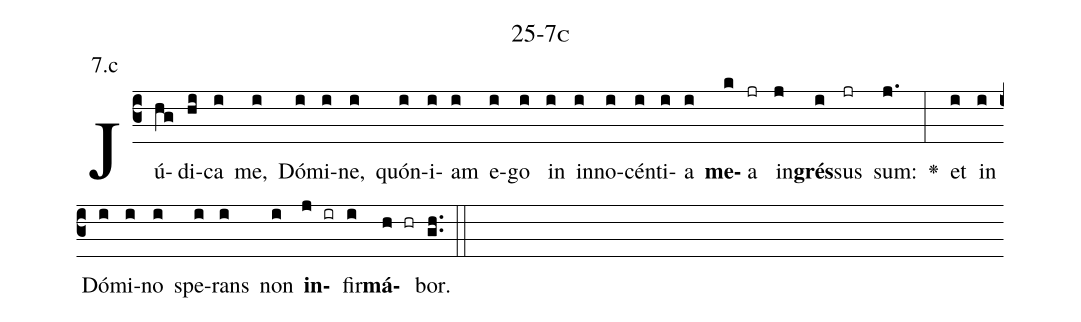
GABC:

name: 25-7c;
annotation: 7.c;
%%
(c3)Jú(hg)di(hi)ca(i) me,(i) Dó(i)mi(i)ne,(i) quón(i)i(i)am(i) e(i)go(i) in(i) in(i)no(i)cén(i)ti(i)a(i) <b>me</b>(k)a(jr) in(j)<b>grés</b>(i)sus(jr) sum:(j.) <v>\greheightstar</v>(:) et(i) in(i) Dó(i)mi(i)no(i) spe(i)rans(i) non(i) <b>in</b>(j ir)fir(i)<b>má</b>(h hr)bor.(gh..) (::)


%E(i) u(i) o(j) u(i) a(h) e.(gh..) (::)
